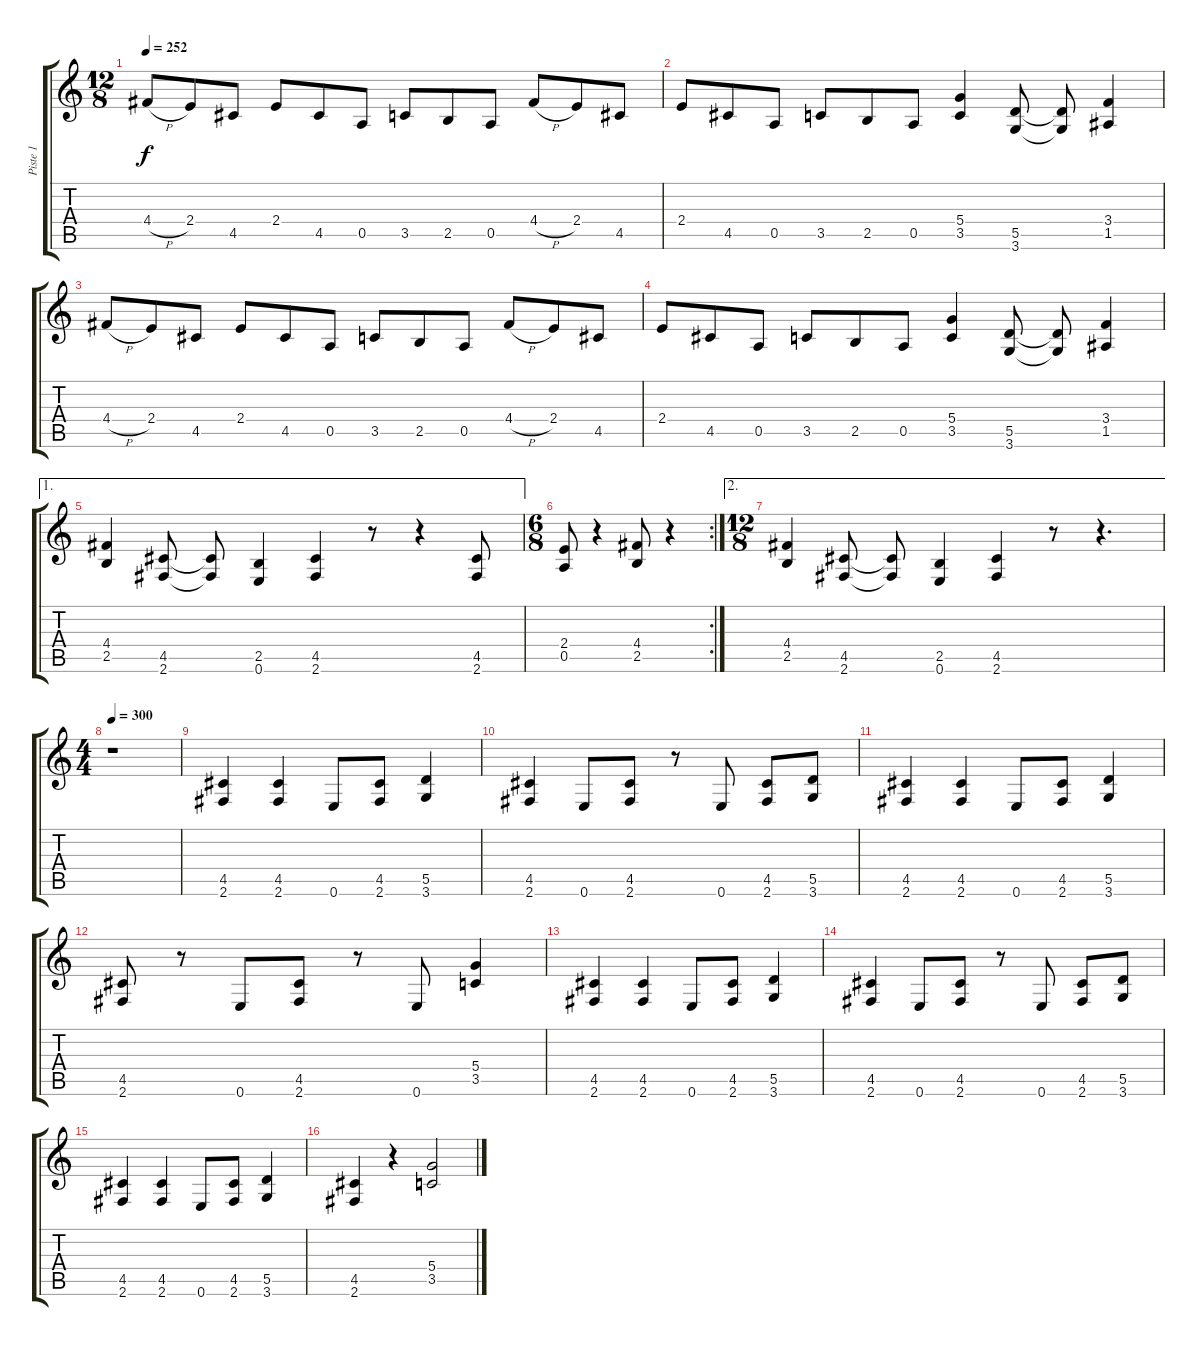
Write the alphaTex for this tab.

\track ("Piste 1" "Piste 1") {instrument distortionguitar}
\staff {score tabs}
\tuning (E4 B3 G3 D3 A2 E2) {hide}
\ts (12 8)
\tempo 252
\clef g2
\ks c
4.4{h}.8{dy f} 2.4.8 4.5.8 2.4.8 4.5.8 0.5.8 3.5.8 2.5.8 0.5.8 4.4{h}.8 2.4.8 4.5.8 |
2.4.8 4.5.8 0.5.8 3.5.8 2.5.8 0.5.8 (5.4 3.5).4 (5.5 3.6).8 (5.5{t} 3.6{t}).8 (3.4 1.5).4 |
4.4{h}.8 2.4.8 4.5.8 2.4.8 4.5.8 0.5.8 3.5.8 2.5.8 0.5.8 4.4{h}.8 2.4.8 4.5.8 |
2.4.8 4.5.8 0.5.8 3.5.8 2.5.8 0.5.8 (5.4 3.5).4 (5.5 3.6).8 (5.5{t} 3.6{t}).8 (3.4 1.5).4 |
\ae 1
(4.4 2.5).4 (4.5 2.6).8 (4.5{t} 2.6{t}).8 (2.5 0.6).4 (4.5 2.6).4 r.8 r.4 (4.5 2.6).8 |
\rc 2
\ts (6 8)
(2.4 0.5).8 r.4 (4.4 2.5).8 r.4 |
\ae 2
\ts (12 8)
(4.4 2.5).4 (4.5 2.6).8 (4.5{t} 2.6{t}).8 (2.5 0.6).4 (4.5 2.6).4 r.8 r.4{d} |
\ts (4 4)
\tempo 300
r.1 |
(4.5 2.6).4 (4.5 2.6).4 0.6.8 (4.5 2.6).8 (5.5 3.6).4 |
(4.5 2.6).4 0.6.8 (4.5 2.6).8 r.8 0.6.8 (4.5 2.6).8 (5.5 3.6).8 |
(4.5 2.6).4 (4.5 2.6).4 0.6.8 (4.5 2.6).8 (5.5 3.6).4 |
(4.5 2.6).8 r.8 0.6.8 (4.5 2.6).8 r.8 0.6.8 (5.4 3.5).4 |
(4.5 2.6).4 (4.5 2.6).4 0.6.8 (4.5 2.6).8 (5.5 3.6).4 |
(4.5 2.6).4 0.6.8 (4.5 2.6).8 r.8 0.6.8 (4.5 2.6).8 (5.5 3.6).8 |
(4.5 2.6).4 (4.5 2.6).4 0.6.8 (4.5 2.6).8 (5.5 3.6).4 |
(4.5 2.6).4 r.4 (5.4 3.5).2
